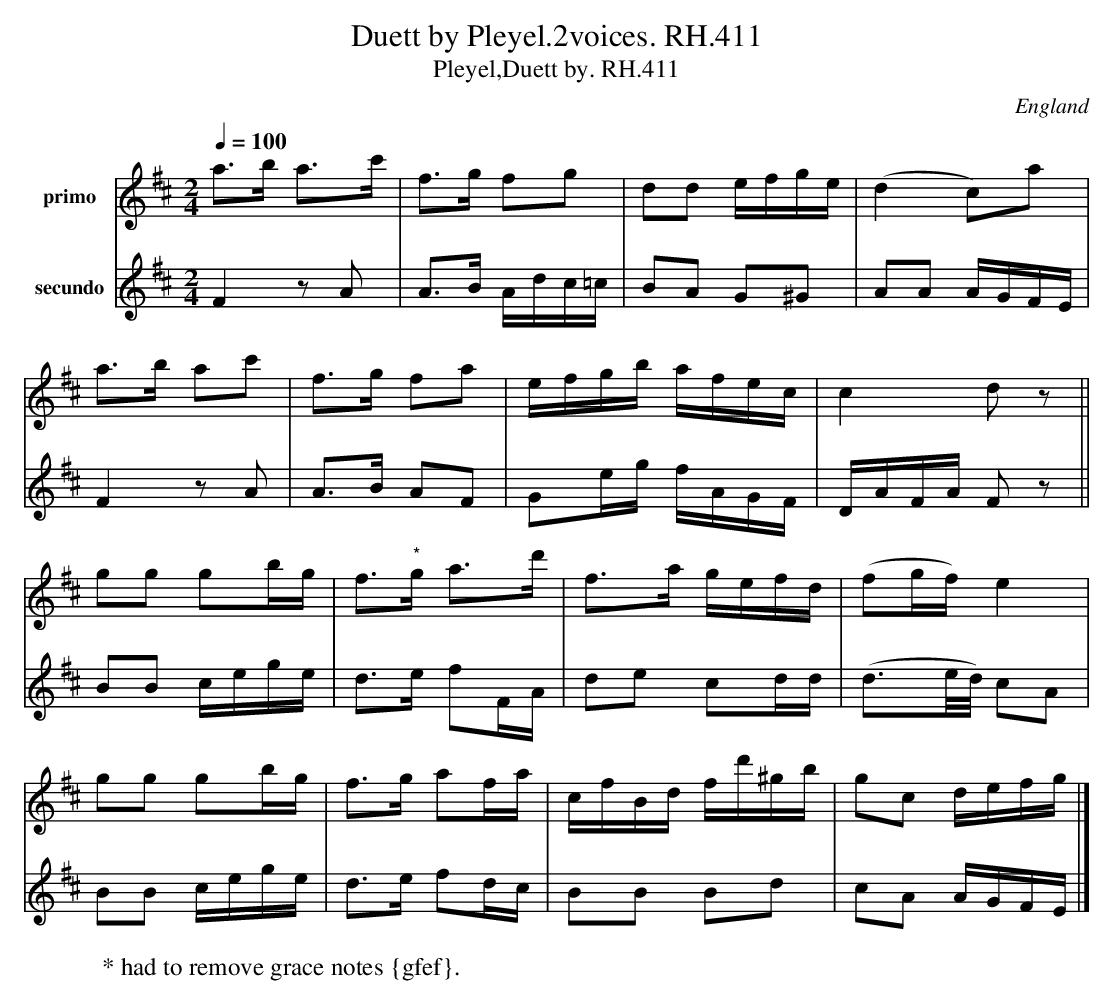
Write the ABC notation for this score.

X:1
T:Duett by Pleyel.2voices. RH.411
T:Pleyel,Duett by. RH.411
O:England
V:1 name="primo"
V:2 name="secundo"
M:2/4
L:1/16
Q:1/4=100
K:D
[V:1] a3b a3c'|f3g f2g2|d2d2 efge|(d4 c2)a2|
[V:2] F4 z2A2|A3B Adc=c|B2A2 G2^G2|A2A2 AGFE|
[V:1] a3b a2c'2|f3g f2a2|efgb afec|c4 d2z2||
[V:2] F4 z2A2|A3B A2F2|G2eg fAGF|DAFA F2z2||
[V:1] g2g2 g2bg|f3"*"g a3d'|f3a gefd|(f2gf) e4|
[V:2] B2B2 cege|d3e f2FA|d2e2 c2dd|(d3e/d/) c2A2|
[V:1] g2g2 g2bg|f3g a2fa|cfBd fd'^gb|g2c2 defg|]
[V:2] B2B2 cege|d3e f2dc|B2B2 B2d2|c2A2 AGFE|]
W:* had to remove grace notes {gfef}.
